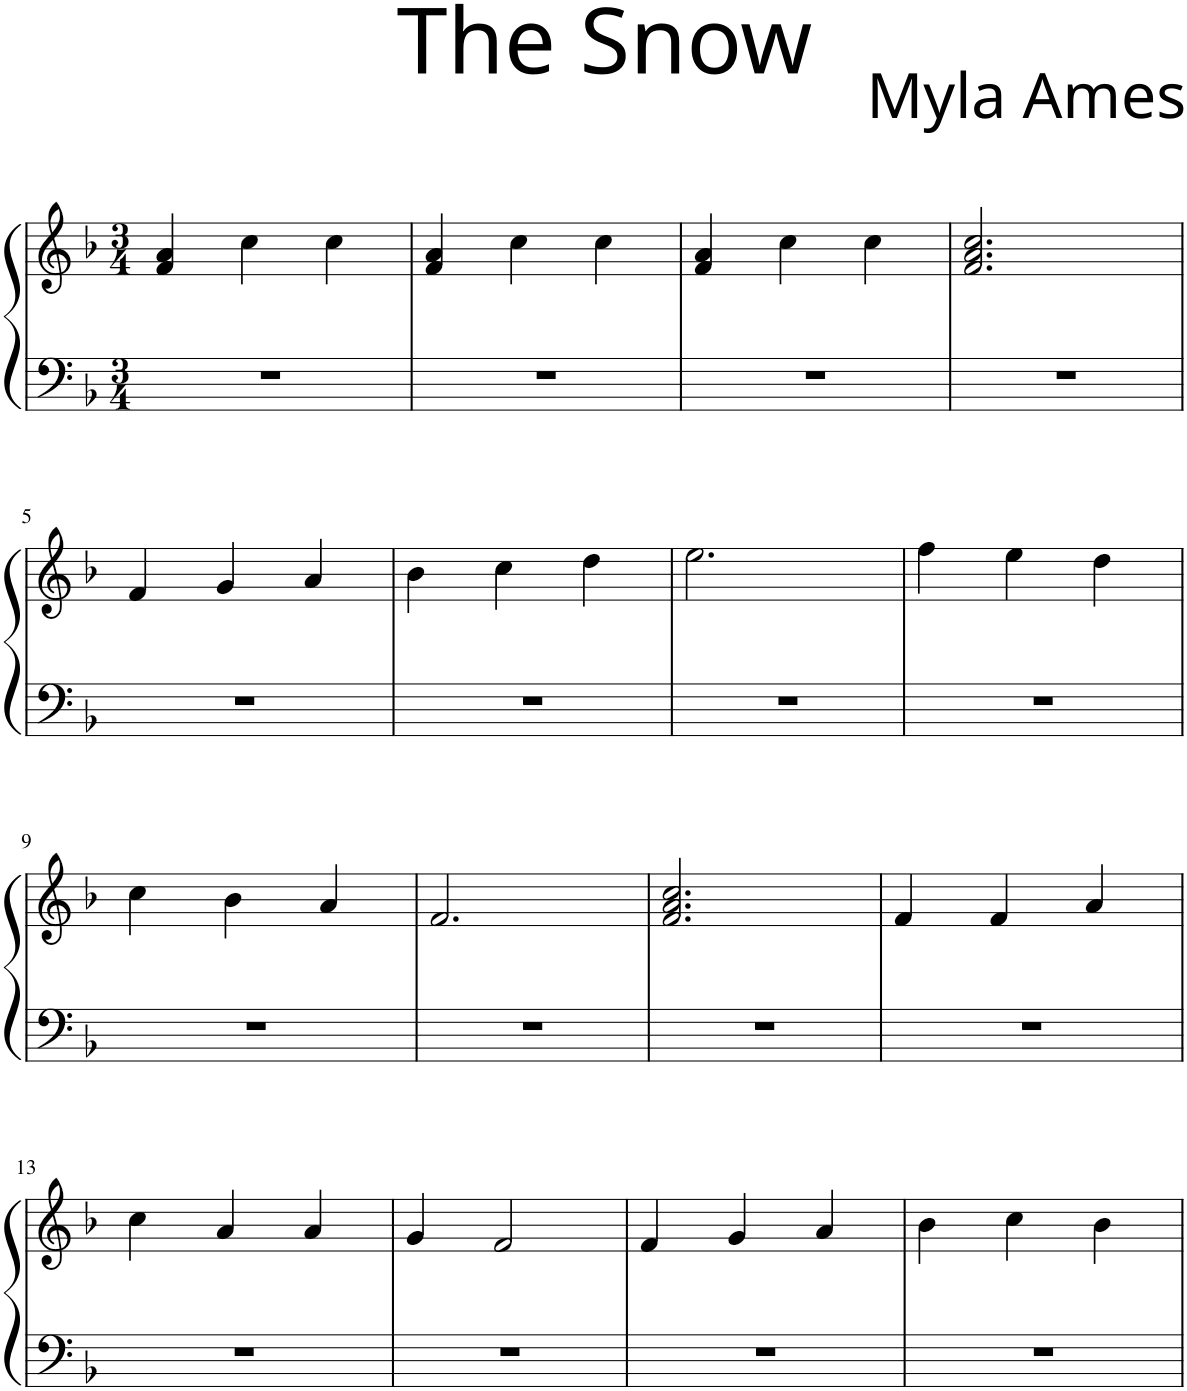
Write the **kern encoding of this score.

**kern	**kern
*part1	*part1
*staff2	*staff1
*I"Piano	*
*I'Pno.	*
*clefF4	*clefG2
*k[b-]	*k[b-]
*M3/4	*M3/4
=1	=1
2.r	4f/ 4a/
.	4cc\
.	4cc\
=2	=2
2.r	4f/ 4a/
.	4cc\
.	4cc\
=3	=3
2.r	4f/ 4a/
.	4cc\
.	4cc\
=4	=4
2.r	2.f/ 2.a/ 2.cc/
!!LO:LB:g=z
=5	=5
2.r	4f/
.	4g/
.	4a/
=6	=6
2.r	4b-\
.	4cc\
.	4dd\
=7	=7
2.r	2.ee\
=8	=8
2.r	4ff\
.	4ee\
.	4dd\
!!LO:LB:g=z
=9	=9
2.r	4cc\
.	4b-\
.	4a/
=10	=10
2.r	2.f/
=11	=11
2.r	2.f/ 2.a/ 2.cc/
=12	=12
2.r	4f/
.	4f/
.	4a/
!!LO:LB:g=z
=13	=13
2.r	4cc\
.	4a/
.	4a/
=14	=14
2.r	4g/
.	2f/
=15	=15
2.r	4f/
.	4g/
.	4a/
=16	=16
2.r	4b-\
.	4cc\
.	4b-\
=	=
*-	*-
